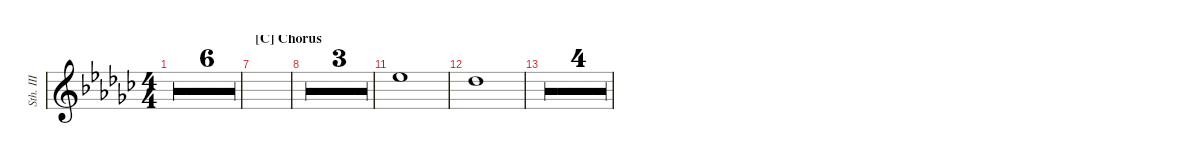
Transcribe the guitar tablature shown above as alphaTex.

\defaultSystemsLayout 4
\hideDynamics
\bracketExtendMode groupsimilarinstruments
\otherSystemsTrackNameOrientation horizontal
\track ("Synthesizer III" "Sth. III") {multiBarRest instrument choiraahs}
\staff {score}
\tuning (E4 B3 G3 D3 A2 E2)
\ts (4 4)
\tempo 139
\clef g2
\ks gb
|
|
|
|
|
|
\section ("C" "Chorus")
|
|
|
|
11.1{acc b}.1{beam Down} |
9.1{acc b}.1{beam Down} |
\simile firstofdouble
|
\simile secondofdouble
|
\simile firstofdouble
|
\simile secondofdouble
